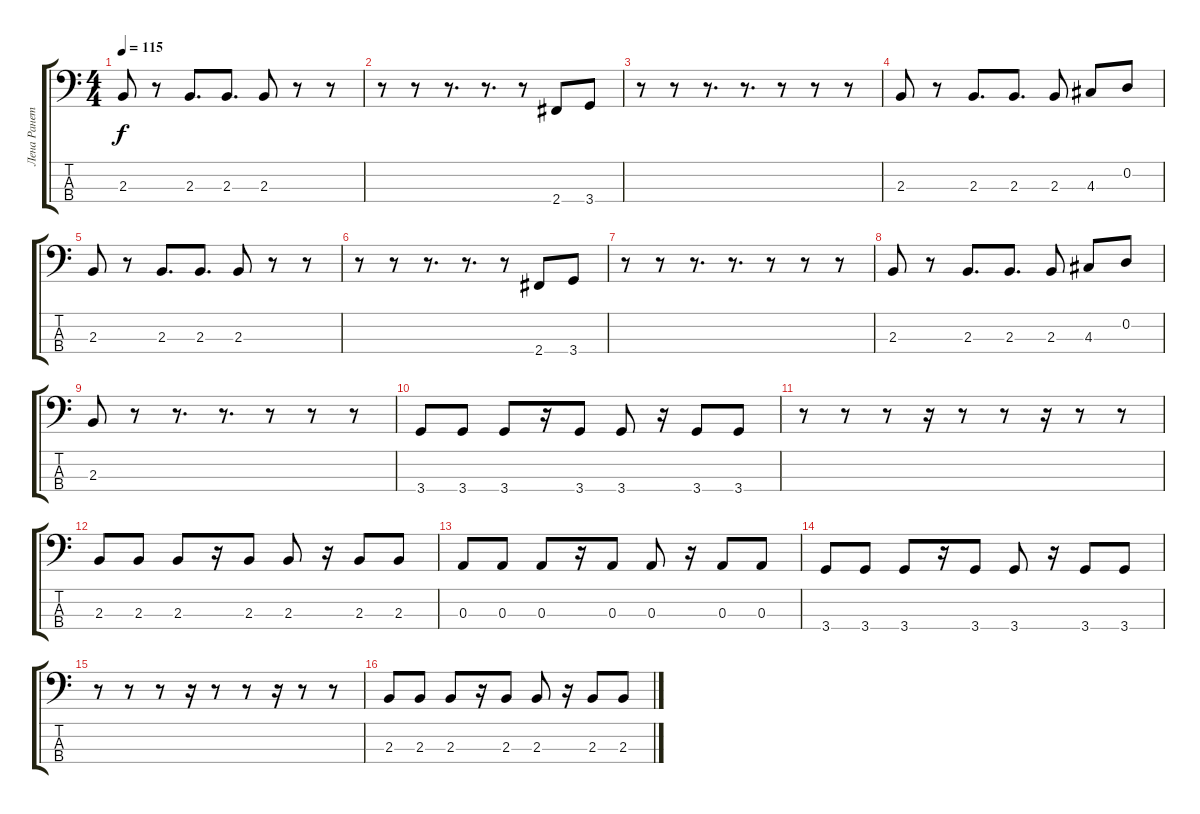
\track ("Лена Ранетка" "Лена Ранет") {instrument electricbassfinger}
\staff {score tabs}
\tuning (G2 D2 A1 E1) {hide}
\ts (4 4)
\tempo 115
\clef f4
\ks c
2.3.8{dy f} r.8 2.3.8{d} 2.3.8{d} 2.3.8 r.8 r.8 |
r.8 r.8 r.8{d} r.8{d} r.8 2.4.8 3.4.8 |
r.8 r.8 r.8{d} r.8{d} r.8 r.8 r.8 |
2.3.8 r.8 2.3.8{d} 2.3.8{d} 2.3.8 4.3.8 0.2.8 |
2.3.8 r.8 2.3.8{d} 2.3.8{d} 2.3.8 r.8 r.8 |
r.8 r.8 r.8{d} r.8{d} r.8 2.4.8 3.4.8 |
r.8 r.8 r.8{d} r.8{d} r.8 r.8 r.8 |
2.3.8 r.8 2.3.8{d} 2.3.8{d} 2.3.8 4.3.8 0.2.8 |
2.3.8 r.8 r.8{d} r.8{d} r.8 r.8 r.8 |
3.4.8 3.4.8 3.4.8 r.16 3.4.8 3.4.8 r.16 3.4.8 3.4.8 |
r.8 r.8 r.8 r.16 r.8 r.8 r.16 r.8 r.8 |
2.3.8 2.3.8 2.3.8 r.16 2.3.8 2.3.8 r.16 2.3.8 2.3.8 |
0.3.8 0.3.8 0.3.8 r.16 0.3.8 0.3.8 r.16 0.3.8 0.3.8 |
3.4.8 3.4.8 3.4.8 r.16 3.4.8 3.4.8 r.16 3.4.8 3.4.8 |
r.8 r.8 r.8 r.16 r.8 r.8 r.16 r.8 r.8 |
2.3.8 2.3.8 2.3.8 r.16 2.3.8 2.3.8 r.16 2.3.8 2.3.8
